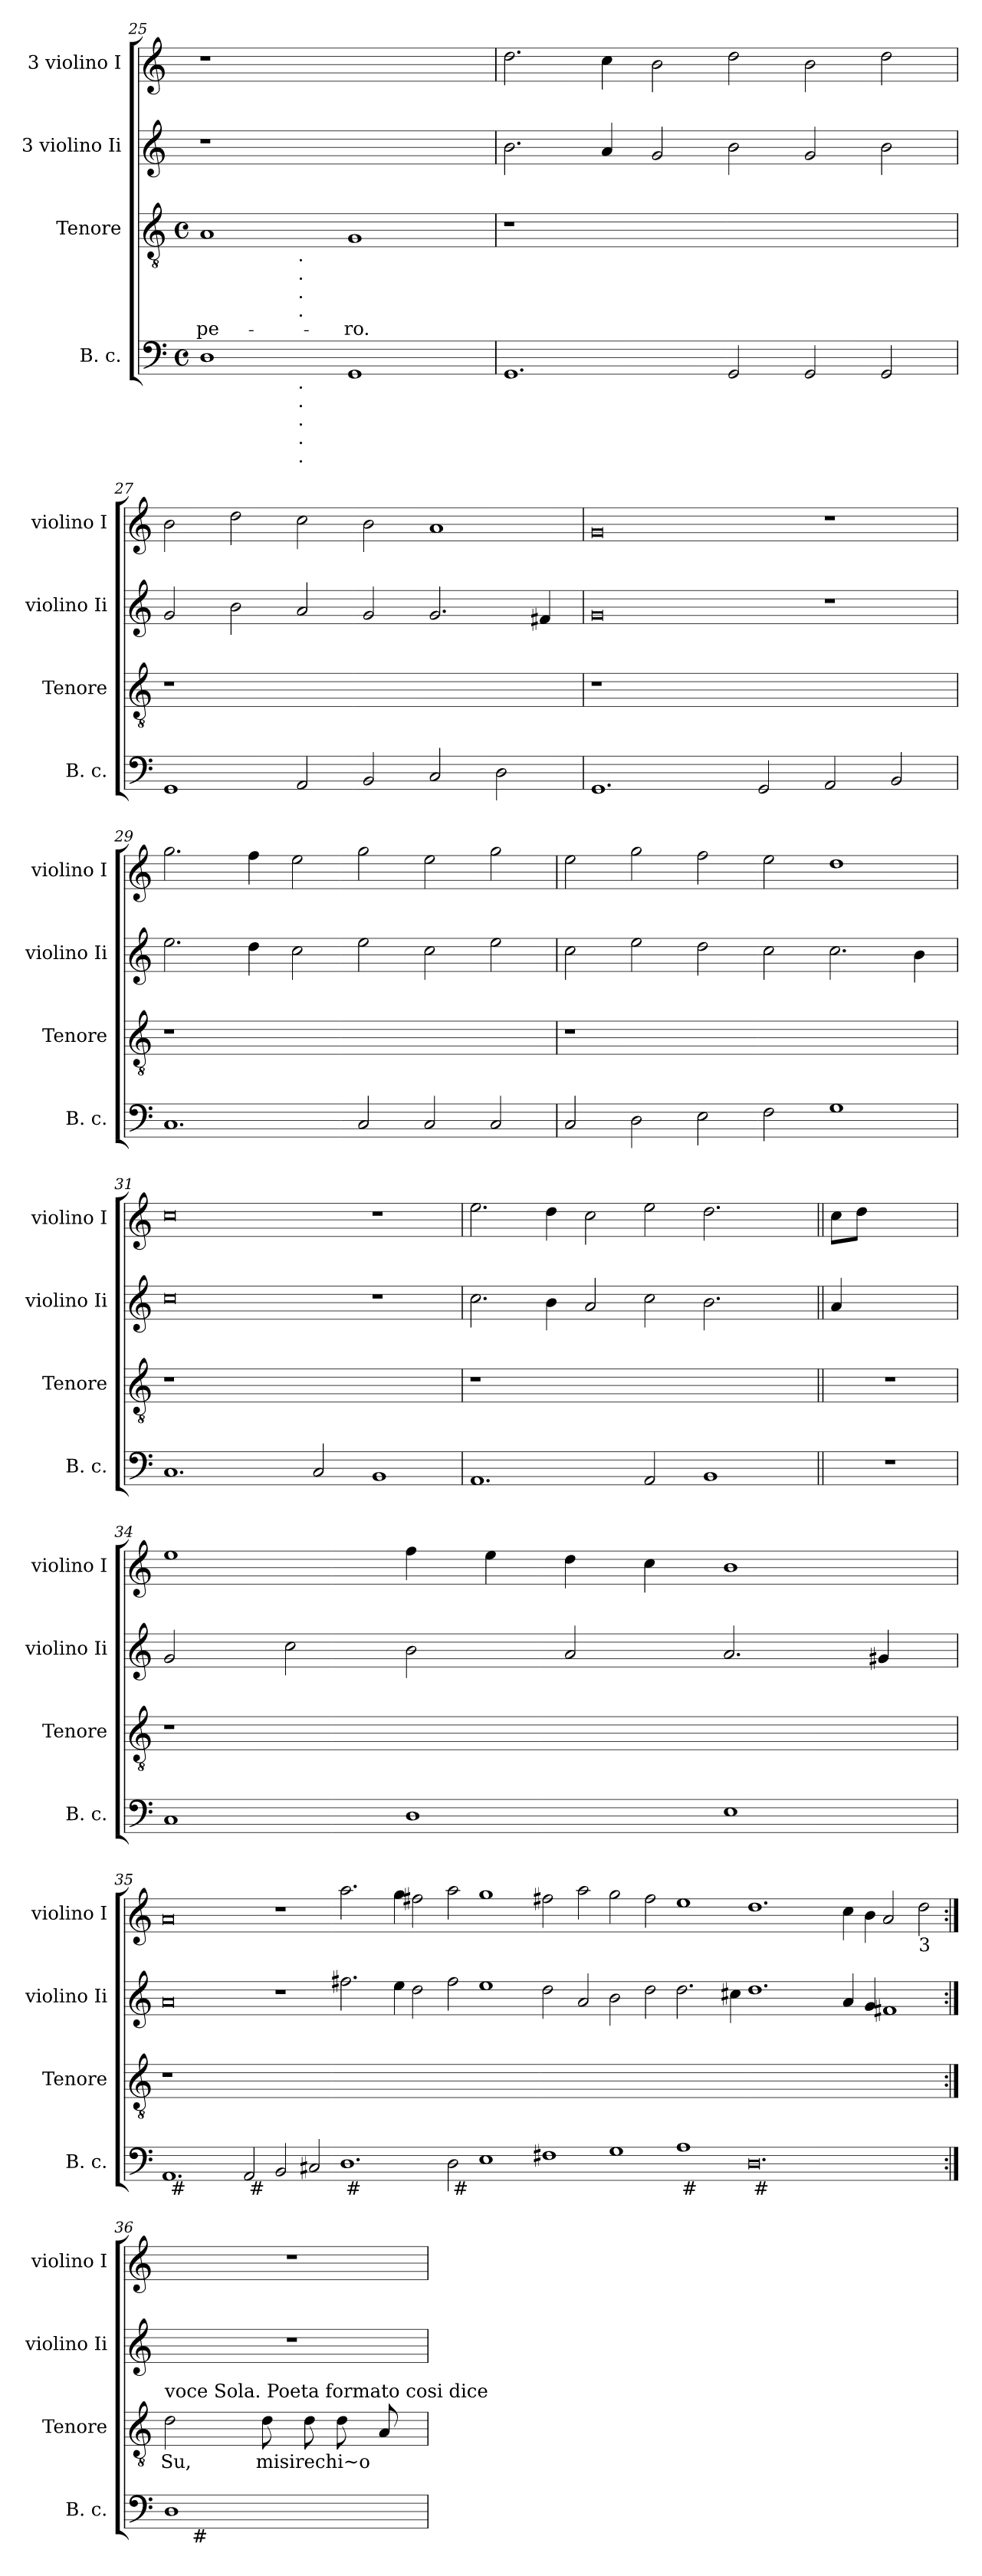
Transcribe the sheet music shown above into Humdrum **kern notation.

**kern	**kern	**text	**kern	**kern
*part4	*part3	*part3	*part2	*part1
*staff4	*staff3	*staff3	*staff2	*staff1
*I"B. c.	*I"Tenore	*	*I"3 violino Ii	*I"3 violino I
*I'B. c.	*I'Tenore	*	*I'violino Ii	*I'violino I
*clefF4	*clefGv2	*	*clefG2	*clefG2
*k[]	*k[]	*	*k[]	*k[]
*C:	*C:	*	*C:	*C:
*M4/4	*M4/4	*	*	*
*met(c)	*met(c)	*	*	*
=25	=25	=25	=25	=25
!	!	!LO:LY:b	!	!
*^	*^	*	*	*
1D	2.ryy	1A	2.ryy	-pe-	1r	1r
!	!	!	!LO:TX:b:t=.	!	!	!
!	!	!	!LO:TX:b:t=.	!	!	!
!	!	!	!LO:TX:b:t=.	!	!	!
!	!	!	!LO:TX:b:t=.	!	!	!
!	!LO:TX:b:t=.	!	!	!	!	!
!	!LO:TX:b:t=.	!	!	!	!	!
!	!LO:TX:b:t=.	!	!	!	!	!
!	!LO:TX:b:t=.	!	!	!	!	!
!	!LO:TX:b:t=.	!	!	!	!	!
.	1ryy	.	1ryy	.	.	.
!	!	!	!	!LO:LY:b	!	!
1GG	.	1G	.	-ro.	1ryy	1ryy
.	4ryy	.	4ryy	.	.	.
*v	*v	*	*	*	*	*
*	*v	*v	*	*	*
!!LO:LB:g=z
=26	=26	=26	=26	=26
1.GG	1r	.	2.b\	2.dd\
.	.	.	4a/	4cc\
.	0ryy	.	2g/	2b\
2GG/	.	.	2b\	2dd\
2GG/	.	.	2g/	2b\
2GG/	.	.	2b\	2dd\
=27	=27	=27	=27	=27
1GG	1r	.	2g/	2b\
.	.	.	2b\	2dd\
2AA/	0ryy	.	2a/	2cc\
2BB/	.	.	2g/	2b\
2C/	.	.	2.g/	1a
2D\	.	.	.	.
.	.	.	4f#X/	.
=28	=28	=28	=28	=28
1.GG	1r	.	0g	0g
.	0ryy	.	.	.
2GG/	.	.	.	.
2AA/	.	.	1r	1r
2BB/	.	.	.	.
=29	=29	=29	=29	=29
1.C	1r	.	2.ee\	2.gg\
.	.	.	4dd\	4ff\
.	0ryy	.	2cc\	2ee\
2C/	.	.	2ee\	2gg\
2C/	.	.	2cc\	2ee\
2C/	.	.	2ee\	2gg\
!!LO:LB:g=z
=30	=30	=30	=30	=30
2C/	1r	.	2cc\	2ee\
2D\	.	.	2ee\	2gg\
2E\	0ryy	.	2dd\	2ff\
2F\	.	.	2cc\	2ee\
1G	.	.	2.cc\	1dd
.	.	.	4b\	.
=31	=31	=31	=31	=31
1.C	1r	.	0cc	0cc
.	0ryy	.	.	.
2C/	.	.	.	.
1BB	.	.	1r	1r
=32	=32	=32	=32	=32
1.AA	1r	.	2.cc\	2.ee\
.	.	.	4b\	4dd\
.	0ryy	.	2a/	2cc\
2AA/	.	.	2cc\	2ee\
1BB	.	.	2.b\	2.dd\
.	.	.	4ryy	4ryy
=33||	=33||	=33||	=33||	=33||
1r	1r	.	4a/	8cc\L
.	.	.	.	8dd\J
.	.	.	2.ryy	2.ryy
=34	=34	=34	=34	=34
1C	1r	.	2g/	1ee
.	.	.	2cc\	.
1D	0ryy	.	2b\	4ff\
.	.	.	.	4ee\
.	.	.	2a/	4dd\
.	.	.	.	4cc\
1E	.	.	2.a/	1b
.	.	.	4g#X/	.
!!LO:PB:g=z
=35	=35	=35	=35	=35
*^	*	*	*	*
*	*^	*	*	*	*
*	*	*^	*	*	*	*
1.AA	16ryy	1ryy	1ryy	1r	.	0a	0a
!	!LO:TX:b:t=#	!	!	!	!	!	!
.	1ryy	.	.	.	.	.	.
.	.	2ryy	1ryy	000ryy	.	.	.
.	1ryy	.	.	.	.	.	.
2AA/	.	32ryy	.	.	.	.	.
!	!	!LO:TX:b:t=#	!	!	!	!	!
.	.	1ryy	.	.	.	.	.
2BB/	.	.	1ryy	.	.	1r	1r
.	1ryy	.	.	.	.	.	.
2C#X/	.	.	.	.	.	.	.
.	.	1ryy	.	.	.	.	.
1.D	.	.	32ryy	.	.	2.ff#X\	2.aa\
!	!	!	!LO:TX:b:t=#	!	!	!	!
.	.	.	1ryy	.	.	.	.
.	1ryy	.	.	.	.	.	.
.	.	1ryy	.	.	.	.	.
.	.	.	.	.	.	4ee\	4gg\
.	.	.	.	.	.	2dd\	2ff#X\
.	.	.	1ryy	.	.	.	.
.	1ryy	.	.	.	.	.	.
2D\	.	.	.	.	.	2ff#\	2aa\
!	!	!LO:TX:b:t=#	!	!	!	!	!
.	.	1ryy	.	.	.	.	.
1E	.	.	.	.	.	1ee	1gg
.	.	.	1ryy	.	.	.	.
.	1ryy	.	.	.	.	.	.
.	.	1ryy	.	.	.	.	.
1F#X	.	.	.	.	.	2dd\	2ff#X\
.	.	.	1ryy	.	.	.	.
.	1ryy	.	.	.	.	.	.
.	.	.	.	.	.	2a/	2aa\
.	.	1ryy	.	.	.	.	.
1G	.	.	.	.	.	2b\	2gg\
.	.	.	1ryy	.	.	.	.
.	1ryy	.	.	.	.	.	.
.	.	.	.	.	.	2dd\	2ff#\
.	.	1ryy	.	.	.	.	.
1A	.	.	.	.	.	2.dd\	1ee
!	!	!	!LO:TX:b:t=#	!	!	!	!
.	.	.	1ryy	.	.	.	.
.	1ryy	.	.	.	.	.	.
.	.	1ryy	.	.	.	.	.
.	.	.	.	.	.	4cc#X\	.
0.D	.	.	.	0.ryy	.	1.dd	1.dd
!	!	!	!LO:TX:b:t=#	!	!	!	!
.	.	.	1ryy	.	.	.	.
.	1ryy	.	.	.	.	.	.
.	.	1ryy	.	.	.	.	.
.	.	.	1ryy	.	.	.	.
.	1ryy	.	.	.	.	.	.
.	.	.	.	.	.	4a/	4cc\
.	.	1ryy	.	.	.	.	.
.	.	.	.	.	.	4g/	4b\
.	.	.	.	.	.	1f#X	2a/
.	.	.	2ryy	.	.	.	.
.	2...ryy	.	.	.	.	.	.
!	!	!	!	!	!	!	!LO:TX:b:t=3
.	.	.	.	.	.	.	2dd\
.	.	4...ryy	4...ryy	.	.	.	.
!!LO:LB:g=z
=36:|!	=36:|!	=36:|!	=36:|!	=36:|!	=36:|!	=36:|!	=36:|!
!	!	!	!	!LO:TX:a:t=voce Sola. Poeta formato cosi dice	!	!	!
!	!	!	!	!	!LO:LY:b	!	!
*	*v	*v	*v	*	*	*	*
1D	16.ryy	2d\	Su,	1r	1r
!	!LO:TX:b:t=#	!	!	!	!
.	2ryy	.	.	.	.
!	!	!	!LO:LY:b	!	!
.	.	8d\	misirechi~o	.	.
.	4ryy	.	.	.	.
.	.	8d\	.	.	.
.	.	8d\	.	.	.
.	8ryy	.	.	.	.
.	.	8A/	.	.	.
.	32ryy	.	.	.	.
*v	*v	*	*	*	*
=	=	=	=	=
*-	*-	*-	*-	*-
